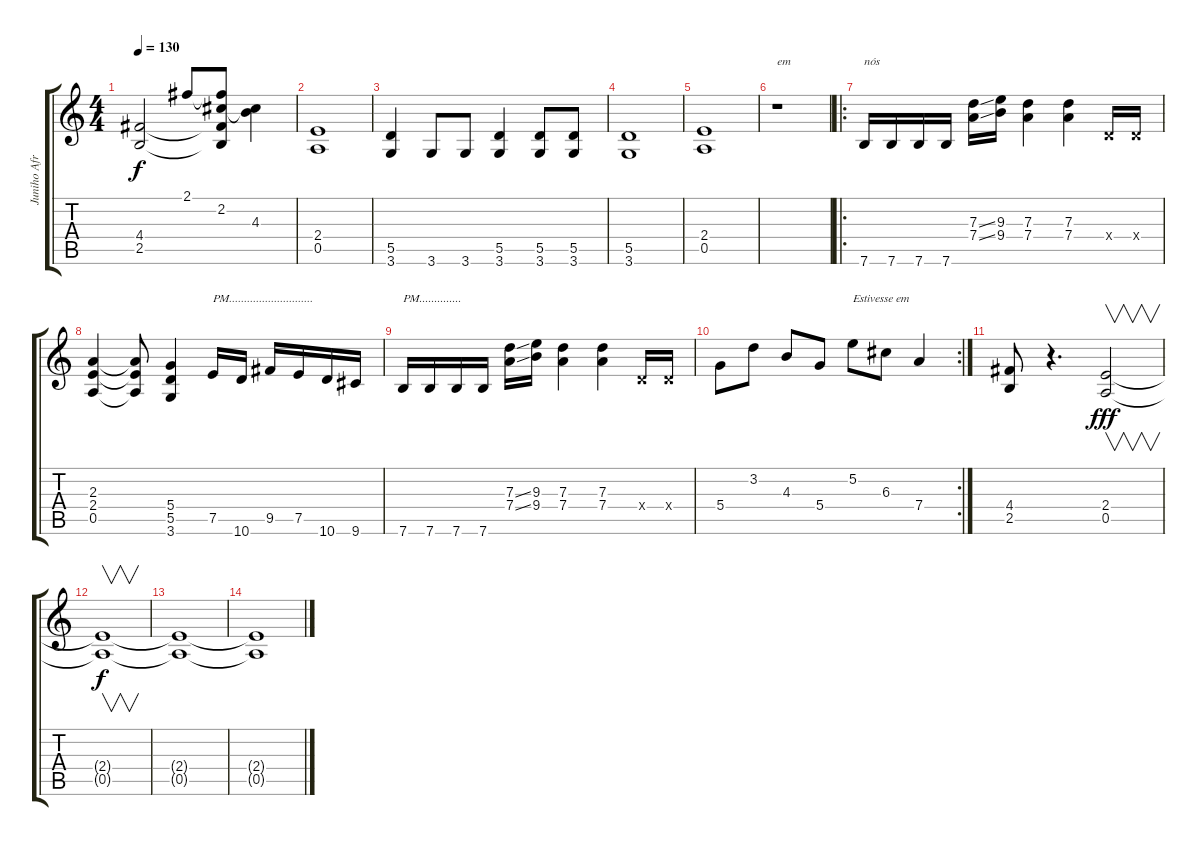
\track ("Juniho Afran " "Juniho Afr") {instrument distortionguitar}
\staff {score tabs}
\tuning (E4 B3 G3 D3 A2 E2) {hide}
\ts (4 4)
\tempo 130
\clef g2
\ks c
(4.4 2.5).2{dy f} 2.1.8 (2.1{t} 2.2 4.4{t} 2.5{t}).8 (2.2{t} 4.3).4 |
(2.4 0.5).1 |
(5.5 3.6).4 3.6.8 3.6.8 (5.5 3.6).4 (5.5 3.6).8 (5.5 3.6).8 |
(5.5 3.6).1 |
(2.4 0.5).1 |
r.1{txt "em"} |
\ro
7.6.16{txt "nós"} 7.6.16 7.6.16 7.6.16 (7.3{ss} 7.4{ss}).16 (9.3 9.4).16 (7.3 7.4).4 (7.3 7.4).4 0.4{x}.16 0.4{x}.16 |
(2.3 2.4 0.5).4 (2.3{t} 2.4{t} 0.5{t}).8 (5.4 5.5 3.6).4 7.5.16{txt "PM............................"} 10.6.16 9.5.16 7.5.16 10.6.16 9.6.16 |
7.6.16{txt "PM.............."} 7.6.16 7.6.16 7.6.16 (7.3{ss} 7.4{ss}).16 (9.3 9.4).16 (7.3 7.4).4 (7.3 7.4).4 0.4{x}.16 0.4{x}.16 |
\rc 2
5.4.8 3.2.8 4.3.8 5.4.8 5.2.8{txt "Estivesse em"} 6.3.8 7.4.4 |
(4.4 2.5).8{volume 9} r.4{d} (2.4 0.5).2{v dy fff} |
(2.4{t} 0.5{t}).1{v dy f} |
(2.4{t} 0.5{t}).1 |
(2.4{t} 0.5{t}).1
